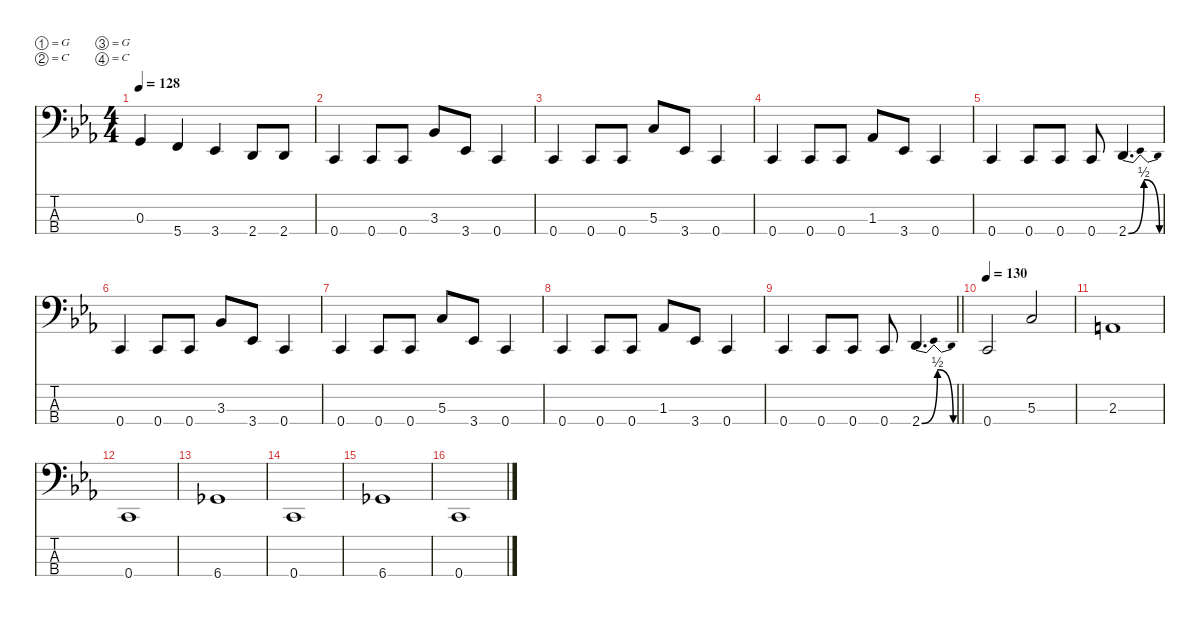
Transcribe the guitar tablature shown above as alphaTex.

\defaultSystemsLayout 4
\hideDynamics
\bracketExtendMode nobrackets
\singleTrackTrackNamePolicy hidden
\multiTrackTrackNamePolicy hidden
\firstSystemTrackNameMode fullname
\otherSystemsTrackNameOrientation horizontal
\track ("Bass" "fl.bs.") {instrument fretlessbass}
\staff {score tabs}
\tuning (G2 C2 G1 C1)
\ts (4 4)
\tempo 128
\clef f4
\ks cminor
0.3{acc forcenatural}.4{dy f beam Up} 5.4{acc forcenatural}.4{beam Up} 3.4{acc b}.4{beam Up} 2.4{acc forcenatural}.8{beam Up} 2.4{acc forcenatural}.8{beam Up} |
0.4{acc forcenatural}.4{beam Up} 0.4{acc forcenatural}.8{beam Up} 0.4{acc forcenatural}.8{beam Up} 3.3{acc b}.8{beam Up} 3.4{acc b}.8{beam Up} 0.4{acc forcenatural}.4{beam Up} |
0.4{acc forcenatural}.4{beam Up} 0.4{acc forcenatural}.8{beam Up} 0.4{acc forcenatural}.8{beam Up} 5.3{acc forcenatural}.8{beam Up} 3.4{acc b}.8{beam Up} 0.4{acc forcenatural}.4{beam Up} |
0.4{acc forcenatural}.4{beam Up} 0.4{acc forcenatural}.8{beam Up} 0.4{acc forcenatural}.8{beam Up} 1.3{acc b}.8{beam Up} 3.4{acc b}.8{beam Up} 0.4{acc forcenatural}.4{beam Up} |
0.4{acc forcenatural}.4{beam Up} 0.4{acc forcenatural}.8{beam Up} 0.4{acc forcenatural}.8{beam Up} 0.4{acc forcenatural}.8{beam Up} 2.4{be (bendrelease 0 0 15 2 30 2 45 0) acc forcenatural}.4{d beam Up} |
0.4{acc forcenatural}.4{beam Up} 0.4{acc forcenatural}.8{beam Up} 0.4{acc forcenatural}.8{beam Up} 3.3{acc b}.8{beam Up} 3.4{acc b}.8{beam Up} 0.4{acc forcenatural}.4{beam Up} |
0.4{acc forcenatural}.4{beam Up} 0.4{acc forcenatural}.8{beam Up} 0.4{acc forcenatural}.8{beam Up} 5.3{acc forcenatural}.8{beam Up} 3.4{acc b}.8{beam Up} 0.4{acc forcenatural}.4{beam Up} |
0.4{acc forcenatural}.4{beam Up} 0.4{acc forcenatural}.8{beam Up} 0.4{acc forcenatural}.8{beam Up} 1.3{acc b}.8{beam Up} 3.4{acc b}.8{beam Up} 0.4{acc forcenatural}.4{beam Up} |
\barLineRight lightlight
0.4{acc forcenatural}.4{beam Up} 0.4{acc forcenatural}.8{beam Up} 0.4{acc forcenatural}.8{beam Up} 0.4{acc forcenatural}.8{beam Up} 2.4{be (bendrelease 0 0 15 2 30 2 45 0) acc forcenatural}.4{d beam Up} |
\tempo 130
0.4{acc forcenatural}.2{beam Up} 5.3{acc forcenatural}.2{beam Up} |
2.3{acc forcenatural}.1{beam Up} |
0.4{acc forcenatural}.1{beam Up} |
6.4{acc b}.1{beam Up} |
0.4{acc forcenatural}.1{beam Up} |
6.4{acc b}.1{beam Up} |
0.4{acc forcenatural}.1{beam Up}
